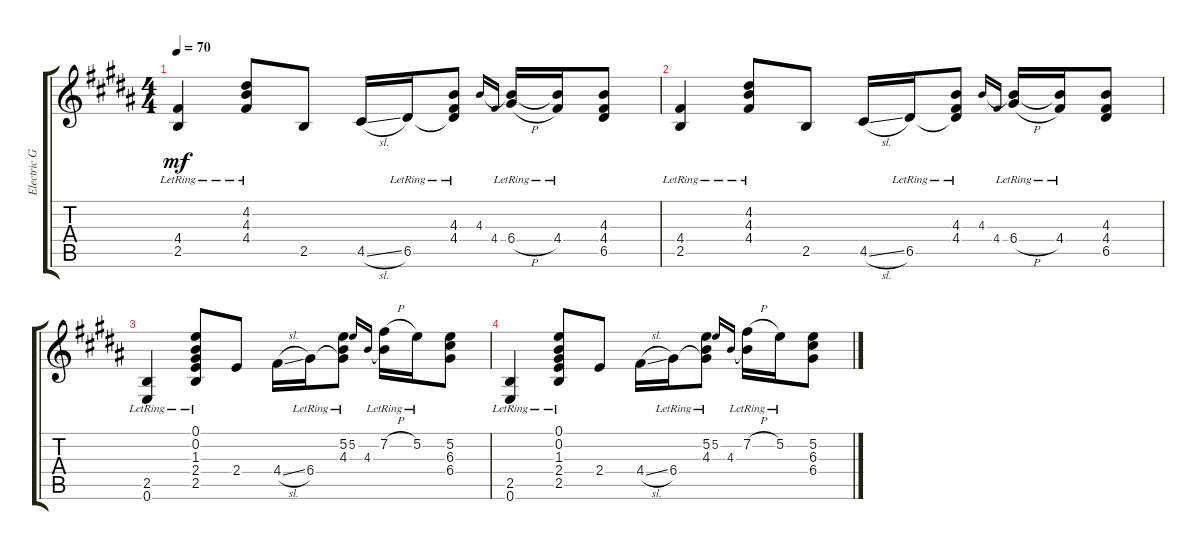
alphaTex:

\track ("Electric Guitar" "Electric G") {instrument electricguitarclean}
\staff {score tabs}
\tuning (E4 B3 G3 D3 A2 E2) {hide}
\ts (4 4)
\tempo 70
\clef g2
\ks b
(4.4{lr} 2.5{lr}).4{dy mf instrument electricguitarclean} (4.2{lr} 4.3{lr} 4.4{lr}).8 2.5.8 4.5{sl}.16 6.5{lr}.16 (4.3{lr} 4.4{lr} 6.5{lr t}).8 4.3.16{gr onbeat} 4.4.16{gr onbeat} (4.3{lr t} 6.4{h lr}).16 (4.3{lr t} 4.4).16 (4.3 4.4 6.5).8 |
(4.4{lr} 2.5{lr}).4 (4.2{lr} 4.3{lr} 4.4{lr}).8 2.5.8 4.5{sl}.16 6.5{lr}.16 (4.3{lr} 4.4{lr} 6.5{lr t}).8 4.3.16{gr onbeat} 4.4.16{gr onbeat} (4.3{lr t} 6.4{h lr}).16 (4.3{lr t} 4.4).16 (4.3 4.4 6.5).8 |
(2.5{lr} 0.6{lr}).4 (0.1 0.2 1.3 2.4{lr} 2.5{lr}).8 2.4.8 4.4{sl}.16 6.4{lr}.16 (5.2 4.3 6.4{lr t}).8 5.2.16{gr onbeat} 4.3.16{gr onbeat} (7.2{h lr} 4.3{lr t}).16 5.2{lr}.16 (5.2 6.3 6.4).8 |
(2.5{lr} 0.6{lr}).4 (0.1 0.2 1.3 2.4{lr} 2.5{lr}).8 2.4.8 4.4{sl}.16 6.4{lr}.16 (5.2 4.3 6.4{lr t}).8 5.2.16{gr onbeat} 4.3.16{gr onbeat} (7.2{h lr} 4.3{lr t}).16 5.2{lr}.16 (5.2 6.3 6.4).8
